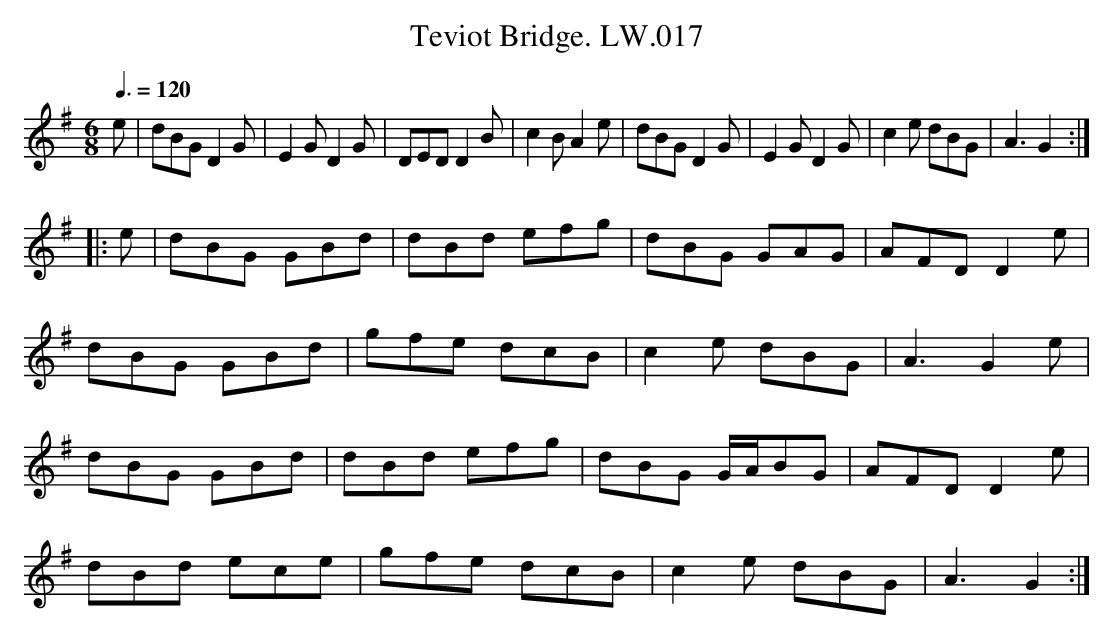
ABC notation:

X:1
T:Teviot Bridge. LW.017
M:6/8
Q:3/8=120
L:1/8
K:G
e | dBG D2G | E2G D2G | DED D2B | c2BA2e | dBG D2G | E2G D2G | c2e dBG | A3 G2 :|
|: e | dBG GBd | dBd efg | dBG GAG | AFD D2 e |
dBG GBd | gfe dcB | c2e dBG | A3G2e |
dBG GBd | dBd efg | dBG G/A/BG | AFD D2e |
dBd ece | gfe dcB | c2e dBG | A3G2 :|
